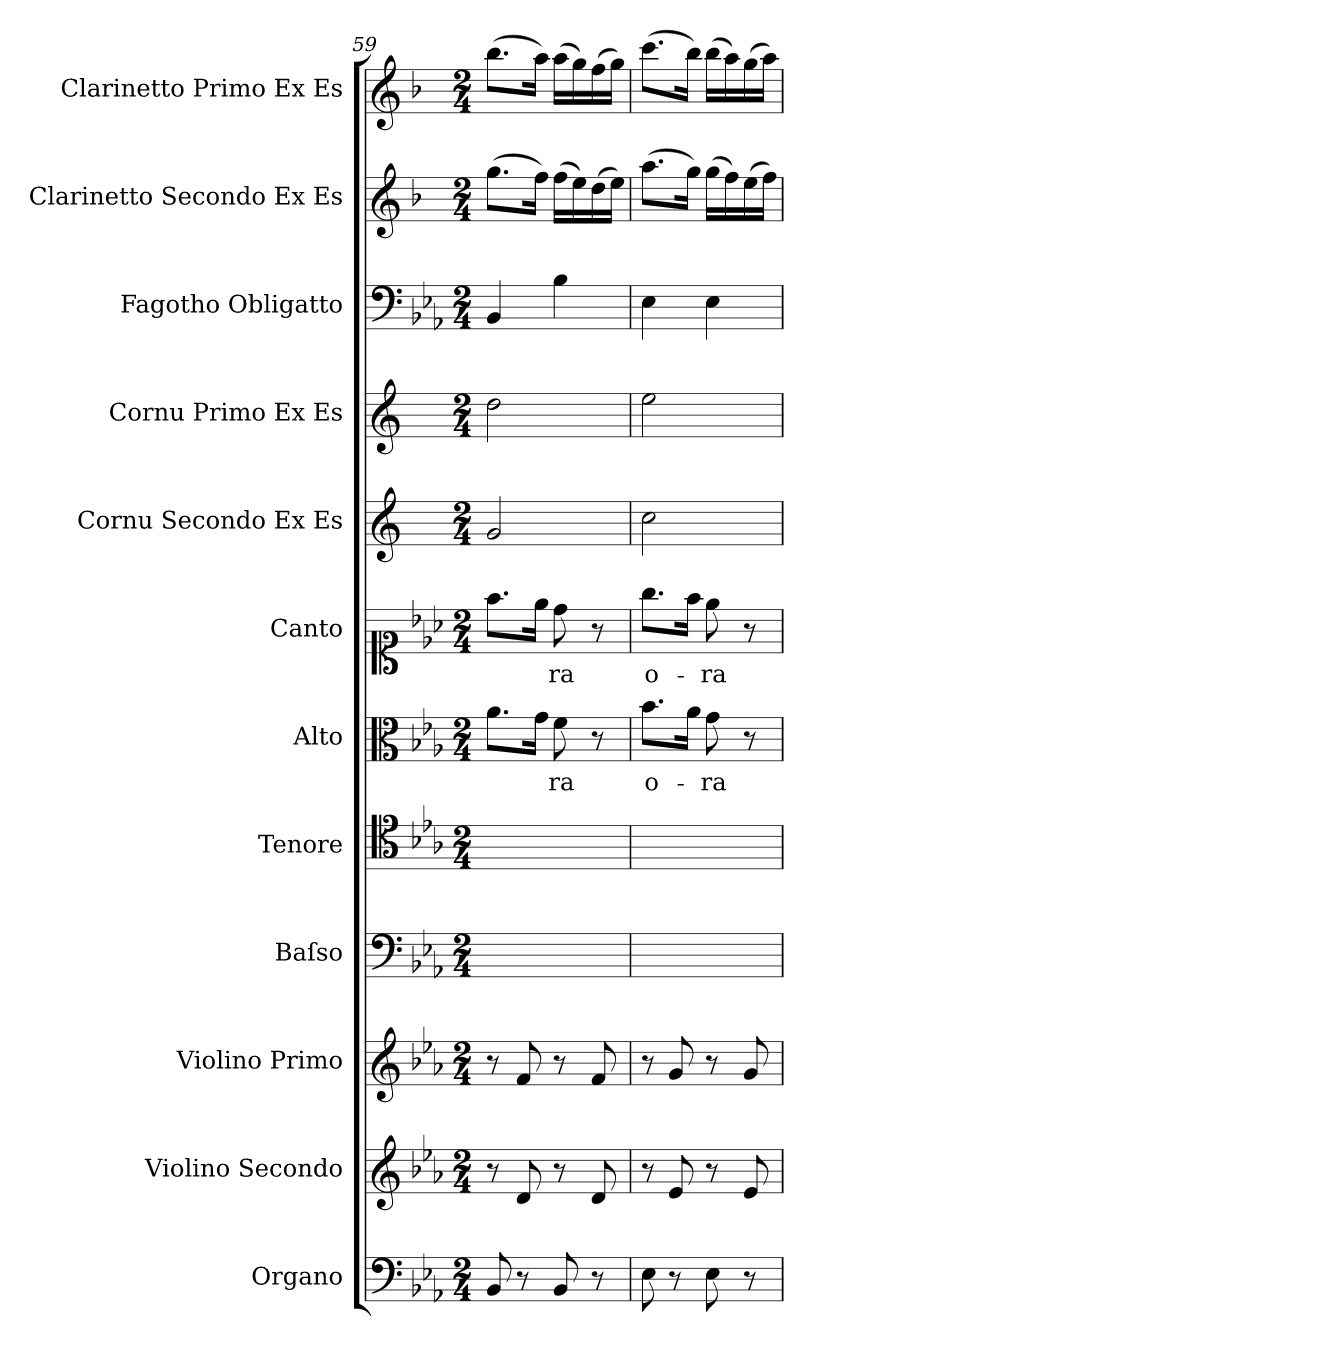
**kern	**kern	**kern	**kern	**kern	**kern	**text	**kern	**text	**kern	**kern	**kern	**kern	**kern
*part12	*part11	*part10	*part9	*part8	*part7	*part7	*part6	*part6	*part5	*part4	*part3	*part2	*part1
*staff12	*staff11	*staff10	*staff9	*staff8	*staff7	*staff7	*staff6	*staff6	*staff5	*staff4	*staff3	*staff2	*staff1
*I"Organo	*I"Violino Secondo	*I"Violino Primo	*I"Baſso	*I"Tenore	*I"Alto	*	*I"Canto	*	*I"Cornu Secondo Ex Es	*I"Cornu Primo Ex Es	*I"Fagotho Obligatto	*I"Clarinetto Secondo Ex Es	*I"Clarinetto Primo Ex Es
*I'Org	*	*I'Vno I	*I'B.	*I'T.	*I'A.	*	*I'C.	*	*	*I'Cor I	*I'Fag.	*	*I'Cor I
*clefF4	*clefG2	*clefG2	*clefF4	*clefC4	*clefC3	*	*clefC1	*	*clefG2	*clefG2	*clefF4	*clefG2	*clefG2
*	*	*	*	*	*	*	*	*	*ITrd5c9	*ITrd5c9	*	*ITrd1c2	*ITrd1c2
*k[b-e-a-]	*k[b-e-a-]	*k[b-e-a-]	*k[b-e-a-]	*k[b-e-a-]	*k[b-e-a-]	*	*k[b-e-a-]	*	*k[b-e-a-]	*k[b-e-a-]	*k[b-e-a-]	*k[b-e-a-]	*k[b-e-a-]
*c:	*c:	*c:	*c:	*c:	*c:	*	*c:	*	*c:	*c:	*c:	*c:	*c:
*M2/4	*M2/4	*M2/4	*M2/4	*M2/4	*M2/4	*	*M2/4	*	*M2/4	*M2/4	*M2/4	*M2/4	*M2/4
=59	=59	=59	=59	=59	=59	=59	=59	=59	=59	=59	=59	=59	=59
8BB-/	8r	8r	2ryy	2ryy	8.a-\L	.	8.ff\L	.	2B-/	2f\	4BB-/	(8.ff\L	(8.aa-\L
8r	8d/	8f/	.	.	.	.	.	.	.	.	.	.	.
.	.	.	.	.	16g\Jk	.	16ee-\Jk	.	.	.	.	16ee-\Jk)	16gg\Jk)
8BB-/	8r	8r	.	.	8f\	-ra	8dd\	-ra	.	.	4B-\	(16ee-\LL	(16gg\LL
.	.	.	.	.	.	.	.	.	.	.	.	16dd\)	16ff\)
8r	8d/	8f/	.	.	8r	.	8r	.	.	.	.	(16cc\	(16ee-\
.	.	.	.	.	.	.	.	.	.	.	.	16dd\JJ)	16ff\JJ)
=60	=60	=60	=60	=60	=60	=60	=60	=60	=60	=60	=60	=60	=60
8E-\	8r	8r	2ryy	2ryy	8.b-\L	o-	8.gg\L	o-	2e-\	2g\	4E-\	(8.gg\L	(8.bb-\L
8r	8e-/	8g/	.	.	.	.	.	.	.	.	.	.	.
.	.	.	.	.	16a-\Jk	.	16ff\Jk	.	.	.	.	16ff\Jk)	16aa-\Jk)
8E-\	8r	8r	.	.	8g\	-ra	8ee-\	-ra	.	.	4E-\	(16ff\LL	(16aa-\LL
.	.	.	.	.	.	.	.	.	.	.	.	16ee-\)	16gg\)
8r	8e-/	8g/	.	.	8r	.	8r	.	.	.	.	(16dd\	(16ff\
.	.	.	.	.	.	.	.	.	.	.	.	16ee-\JJ)	16gg\JJ)
=	=	=	=	=	=	=	=	=	=	=	=	=	=
*-	*-	*-	*-	*-	*-	*-	*-	*-	*-	*-	*-	*-	*-
